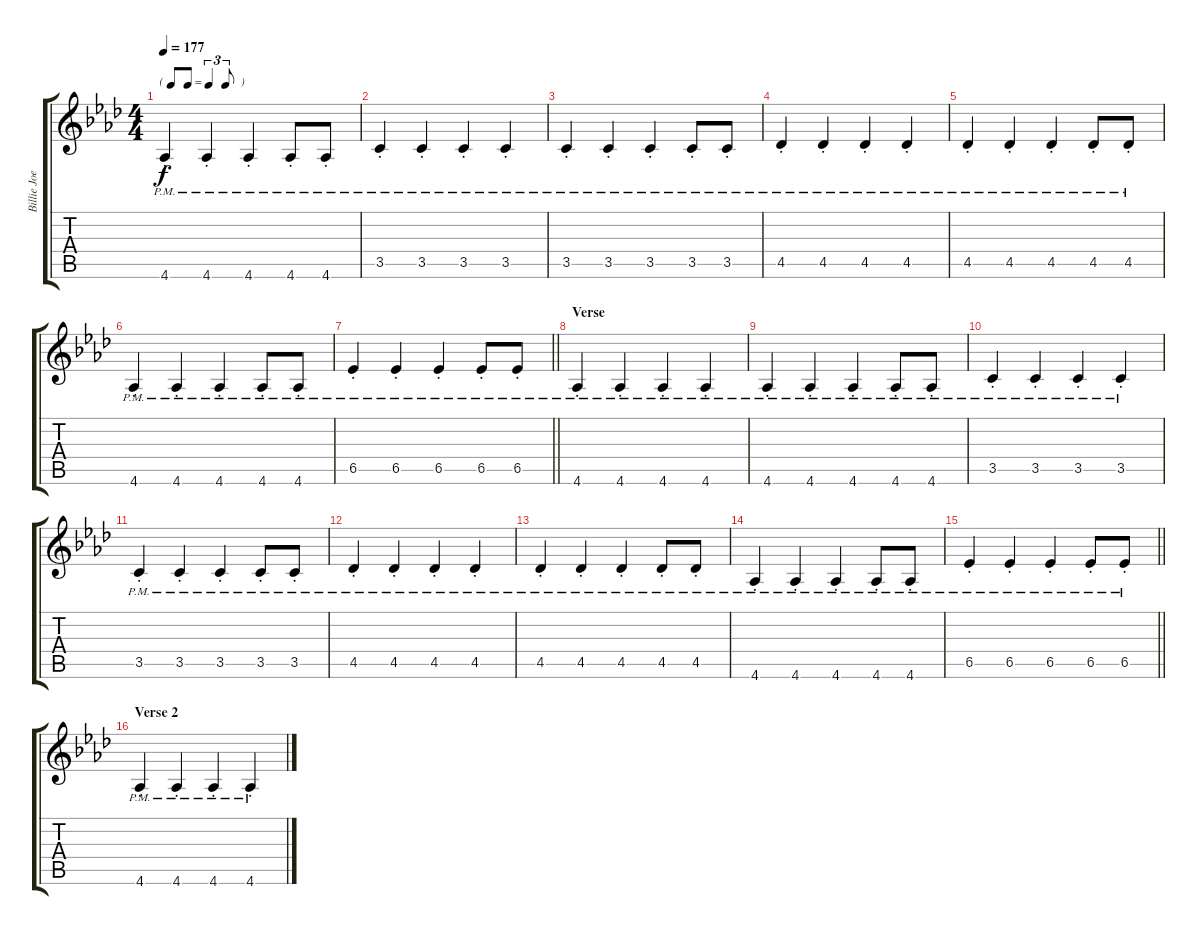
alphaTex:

\track ("Billie Joe Lead" "Billie Joe") {instrument overdrivenguitar}
\staff {score tabs}
\tuning (E4 B3 G3 D3 A2 E2) {hide}
\ts (4 4)
\tf triplet8th
\tempo 177
\clef g2
\ks ab
4.6{pm st}.4{dy f} 4.6{pm st}.4 4.6{pm st}.4 4.6{pm st}.8 4.6{pm st}.8 |
3.5{pm st}.4 3.5{pm st}.4 3.5{pm st}.4 3.5{pm st}.4 |
3.5{pm st}.4 3.5{pm st}.4 3.5{pm st}.4 3.5{pm st}.8 3.5{pm st}.8 |
4.5{pm st}.4 4.5{pm st}.4 4.5{pm st}.4 4.5{pm st}.4 |
4.5{pm st}.4 4.5{pm st}.4 4.5{pm st}.4 4.5{pm st}.8 4.5{pm st}.8 |
4.6{pm st}.4 4.6{pm st}.4 4.6{pm st}.4 4.6{pm st}.8 4.6{pm st}.8 |
\barLineRight lightlight
6.5{pm st}.4 6.5{pm st}.4 6.5{pm st}.4 6.5{pm st}.8 6.5{pm st}.8 |
\section ("" "Verse")
4.6{pm st}.4 4.6{pm st}.4 4.6{pm st}.4 4.6{pm st}.4 |
4.6{pm st}.4 4.6{pm st}.4 4.6{pm st}.4 4.6{pm st}.8 4.6{pm st}.8 |
3.5{pm st}.4 3.5{pm st}.4 3.5{pm st}.4 3.5{pm st}.4 |
3.5{pm st}.4 3.5{pm st}.4 3.5{pm st}.4 3.5{pm st}.8 3.5{pm st}.8 |
4.5{pm st}.4 4.5{pm st}.4 4.5{pm st}.4 4.5{pm st}.4 |
4.5{pm st}.4 4.5{pm st}.4 4.5{pm st}.4 4.5{pm st}.8 4.5{pm st}.8 |
4.6{pm st}.4 4.6{pm st}.4 4.6{pm st}.4 4.6{pm st}.8 4.6{pm st}.8 |
\barLineRight lightlight
6.5{pm st}.4 6.5{pm st}.4 6.5{pm st}.4 6.5{pm st}.8 6.5{pm st}.8 |
\section ("" "Verse 2")
4.6{pm st}.4 4.6{pm st}.4 4.6{pm st}.4 4.6{pm st}.4
